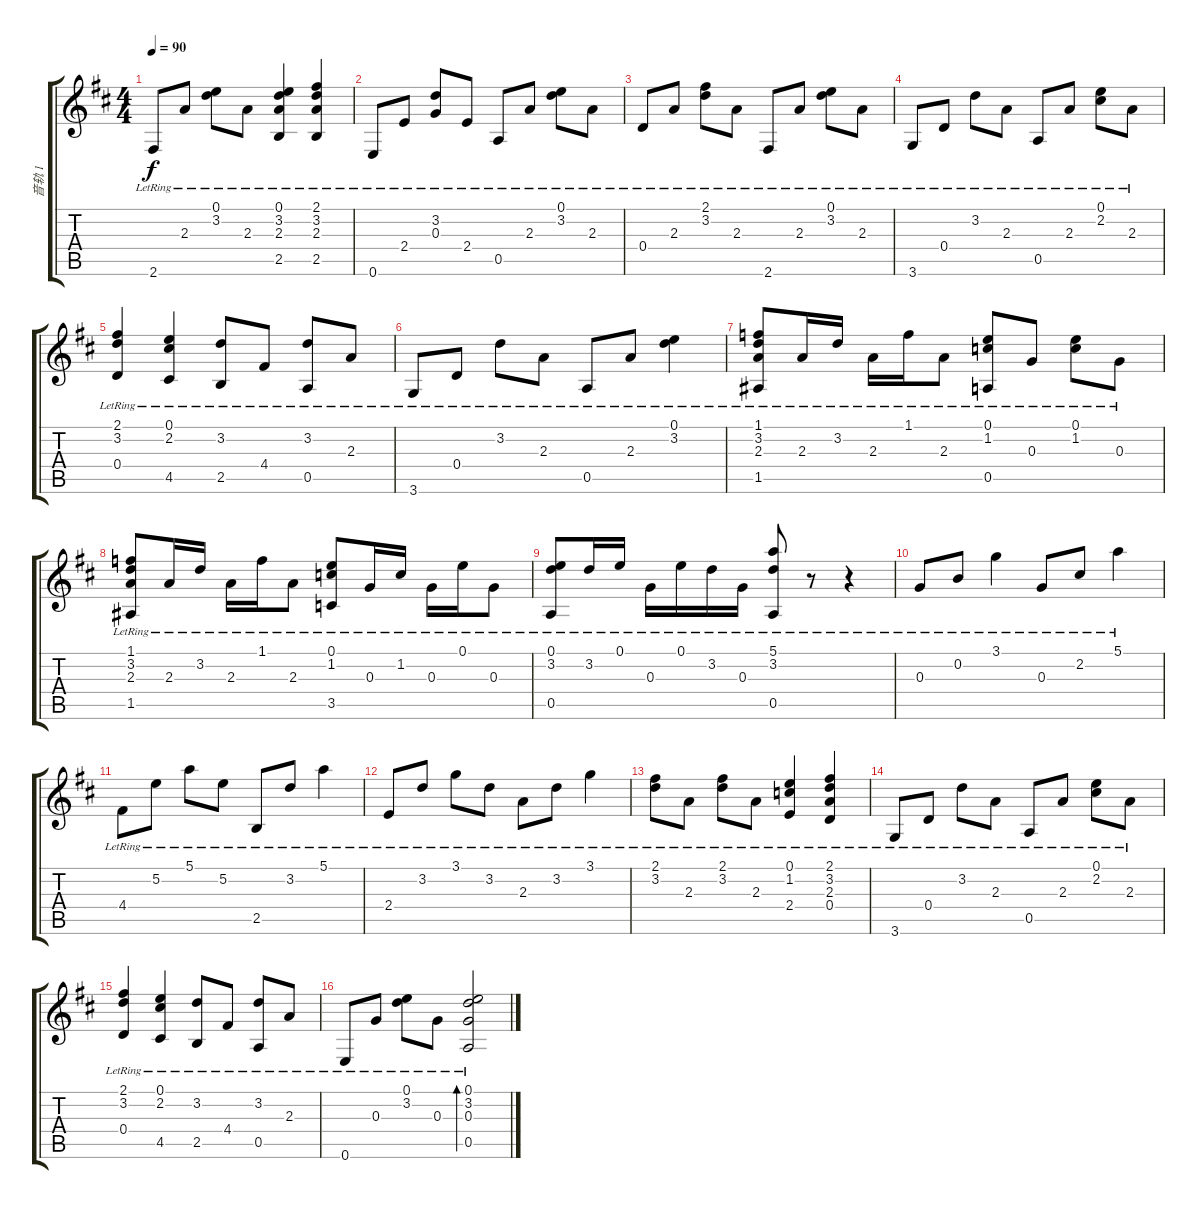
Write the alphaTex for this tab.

\track ("音轨 1" "音轨 1") {instrument acousticguitarsteel}
\staff {score tabs}
\tuning (E4 B3 G3 D3 A2 E2) {hide}
\ts (4 4)
\tempo 90
\clef g2
\ks d
2.6{lr}.8{dy f} 2.3{lr}.8 (0.1{lr} 3.2{lr}).8 2.3{lr}.8 (0.1{lr} 3.2{lr} 2.3{lr} 2.5{lr}).4 (2.1{lr} 3.2{lr} 2.3{lr} 2.5{lr}).4 |
0.6{lr}.8 2.4{lr}.8 (3.2{lr} 0.3{lr}).8 2.4{lr}.8 0.5{lr}.8 2.3{lr}.8 (0.1{lr} 3.2{lr}).8 2.3{lr}.8 |
0.4{lr}.8 2.3{lr}.8 (2.1{lr} 3.2{lr}).8 2.3{lr}.8 2.6{lr}.8 2.3{lr}.8 (0.1{lr} 3.2{lr}).8 2.3{lr}.8 |
3.6{lr}.8 0.4{lr}.8 3.2{lr}.8 2.3{lr}.8 0.5{lr}.8 2.3{lr}.8 (0.1{lr} 2.2{lr}).8 2.3{lr}.8 |
(2.1{lr} 3.2{lr} 0.4{lr}).4 (0.1{lr} 2.2{lr} 4.5{lr}).4 (3.2{lr} 2.5{lr}).8 4.4{lr}.8 (3.2{lr} 0.5{lr}).8 2.3{lr}.8 |
3.6{lr}.8 0.4{lr}.8 3.2{lr}.8 2.3{lr}.8 0.5{lr}.8 2.3{lr}.8 (0.1{lr} 3.2{lr}).4 |
(1.1{lr} 3.2{lr} 2.3{lr} 1.5{lr}).8 2.3{lr}.16 3.2{lr}.16 2.3{lr}.16 1.1{lr}.16 2.3{lr}.8 (0.1{lr} 1.2{lr} 0.5{lr}).8 0.3{lr}.8 (0.1{lr} 1.2{lr}).8 0.3{lr}.8 |
(1.1{lr} 3.2{lr} 2.3{lr} 1.5{lr}).8 2.3{lr}.16 3.2{lr}.16 2.3{lr}.16 1.1{lr}.16 2.3{lr}.8 (0.1{lr} 1.2{lr} 3.5{lr}).8 0.3{lr}.16 1.2{lr}.16 0.3{lr}.16 0.1{lr}.16 0.3{lr}.8 |
(0.1{lr} 3.2{lr} 0.5{lr}).8 3.2{lr}.16 0.1{lr}.16 0.3{lr}.16 0.1{lr}.16 3.2{lr}.16 0.3{lr}.16 (5.1{lr} 3.2{lr} 0.5{lr}).8 r.8 r.4 |
0.3{lr}.8 0.2{lr}.8 3.1{lr}.4 0.3{lr}.8 2.2{lr}.8 5.1{lr}.4 |
4.4{lr}.8 5.2{lr}.8 5.1{lr}.8 5.2{lr}.8 2.5{lr}.8 3.2{lr}.8 5.1{lr}.4 |
2.4{lr}.8 3.2{lr}.8 3.1{lr}.8 3.2{lr}.8 2.3{lr}.8 3.2{lr}.8 3.1{lr}.4 |
(2.1{lr} 3.2{lr}).8 2.3{lr}.8 (2.1{lr} 3.2{lr}).8 2.3{lr}.8 (0.1{lr} 1.2{lr} 2.4{lr}).4 (2.1{lr} 3.2{lr} 2.3{lr} 0.4{lr}).4 |
3.6{lr}.8 0.4{lr}.8 3.2{lr}.8 2.3{lr}.8 0.5{lr}.8 2.3{lr}.8 (0.1{lr} 2.2{lr}).8 2.3{lr}.8 |
(2.1{lr} 3.2{lr} 0.4{lr}).4 (0.1{lr} 2.2{lr} 4.5{lr}).4 (3.2{lr} 2.5{lr}).8 4.4{lr}.8 (3.2{lr} 0.5{lr}).8 2.3{lr}.8 |
0.6{lr}.8 0.3{lr}.8 (0.1{lr} 3.2{lr}).8 0.3{lr}.8 (0.1{lr} 3.2{lr} 0.3{lr} 0.5{lr}).2{bd 240}
